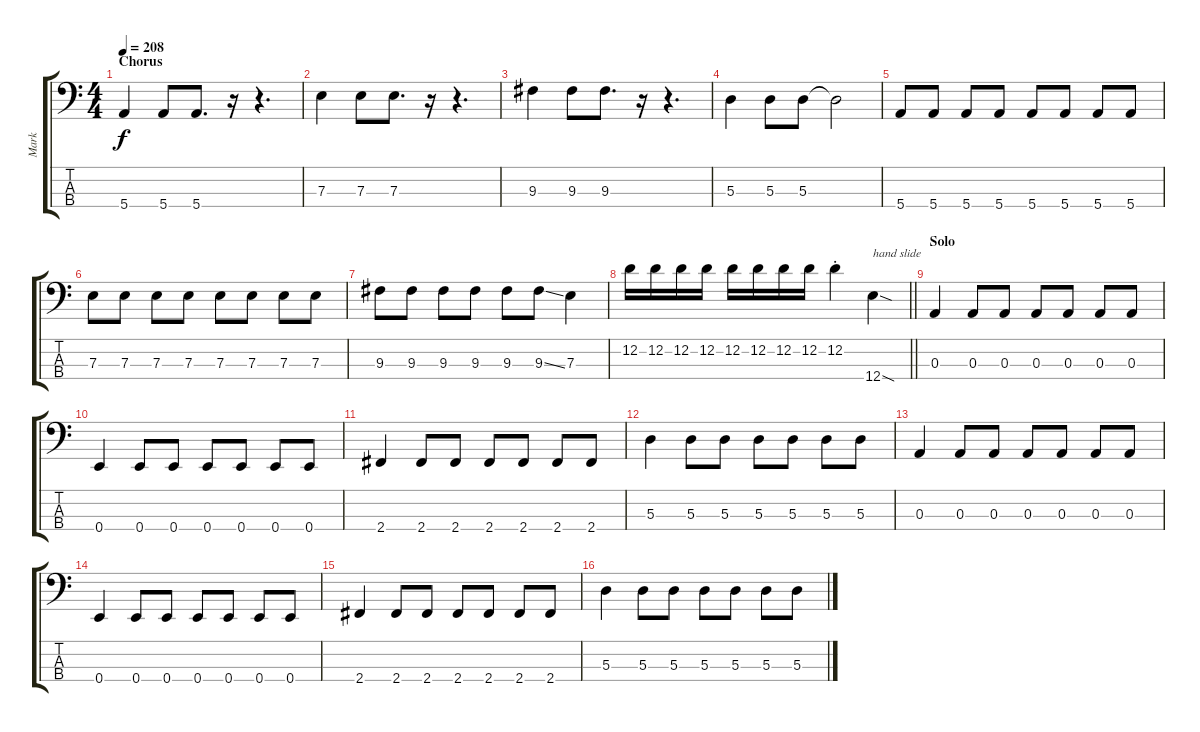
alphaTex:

\track ("Mark" "Mark") {instrument electricbasspick}
\staff {score tabs}
\tuning (G2 D2 A1 E1) {hide}
\ts (4 4)
\section ("" "Chorus")
\tempo 208
\clef f4
\ks c
5.4.4{dy f} 5.4.8 5.4.8{d} r.16 r.4{d} |
7.3.4 7.3.8 7.3.8{d} r.16 r.4{d} |
9.3.4 9.3.8 9.3.8{d} r.16 r.4{d} |
5.3.4 5.3.8 5.3.8 5.3{t}.2 |
5.4.8 5.4.8 5.4.8 5.4.8 5.4.8 5.4.8 5.4.8 5.4.8 |
7.3.8 7.3.8 7.3.8 7.3.8 7.3.8 7.3.8 7.3.8 7.3.8 |
9.3.8 9.3.8 9.3.8 9.3.8 9.3.8 9.3{ss}.8 7.3.4 |
\barLineRight lightlight
12.2.16 12.2.16 12.2.16 12.2.16 12.2.16 12.2.16 12.2.16 12.2.16 12.2{st}.4 12.4{sod}.4{txt "hand slide"} |
\section ("" "Solo")
0.3.4 0.3.8 0.3.8 0.3.8 0.3.8 0.3.8 0.3.8 |
0.4.4 0.4.8 0.4.8 0.4.8 0.4.8 0.4.8 0.4.8 |
2.4.4 2.4.8 2.4.8 2.4.8 2.4.8 2.4.8 2.4.8 |
5.3.4 5.3.8 5.3.8 5.3.8 5.3.8 5.3.8 5.3.8 |
0.3.4 0.3.8 0.3.8 0.3.8 0.3.8 0.3.8 0.3.8 |
0.4.4 0.4.8 0.4.8 0.4.8 0.4.8 0.4.8 0.4.8 |
2.4.4 2.4.8 2.4.8 2.4.8 2.4.8 2.4.8 2.4.8 |
5.3.4 5.3.8 5.3.8 5.3.8 5.3.8 5.3.8 5.3.8
